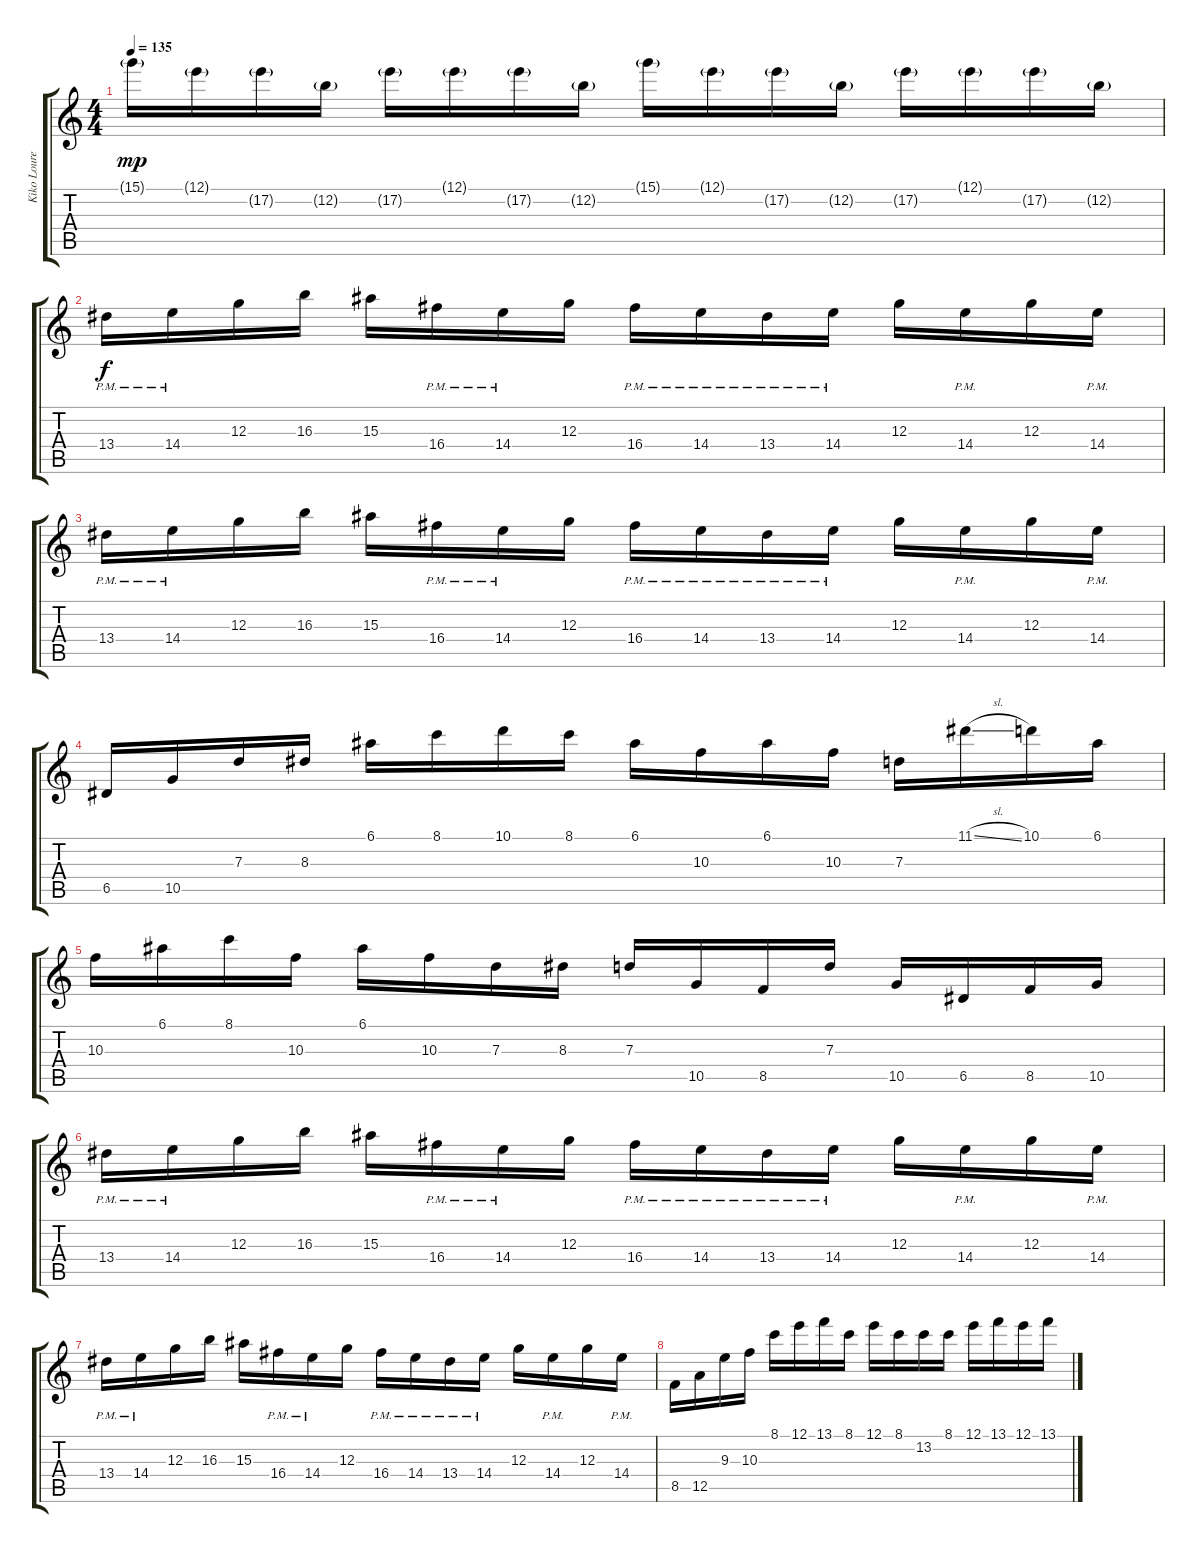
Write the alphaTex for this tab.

\track ("Kiko Loureiro Lead " "Kiko Loure") {instrument distortionguitar}
\staff {score tabs}
\tuning (E4 B3 G3 D3 A2 E2) {hide}
\ts (4 4)
\tempo 135
\clef g2
\ks c
15.1{g}.16{dy mp balance 16} 12.1{g}.16 17.2{g}.16 12.2{g}.16 17.2{g}.16 12.1{g}.16 17.2{g}.16 12.2{g}.16 15.1{g}.16 12.1{g}.16 17.2{g}.16 12.2{g}.16 17.2{g}.16 12.1{g}.16 17.2{g}.16 12.2{g}.16 |
13.4{pm}.16{dy f balance 11} 14.4{pm}.16 12.3.16 16.3.16 15.3.16 16.4{pm}.16 14.4{pm}.16 12.3.16 16.4{pm}.16 14.4{pm}.16 13.4{pm}.16 14.4{pm}.16 12.3.16 14.4{pm}.16 12.3.16 14.4{pm}.16 |
13.4{pm}.16 14.4{pm}.16 12.3.16 16.3.16 15.3.16 16.4{pm}.16 14.4{pm}.16 12.3.16 16.4{pm}.16 14.4{pm}.16 13.4{pm}.16 14.4{pm}.16 12.3.16 14.4{pm}.16 12.3.16 14.4{pm}.16 |
6.5.16 10.5.16 7.3.16 8.3.16 6.1.16 8.1.16 10.1.16 8.1.16 6.1.16 10.3.16 6.1.16 10.3.16 7.3.16 11.1{sl}.16 10.1.16 6.1.16 |
10.3.16 6.1.16 8.1.16 10.3.16 6.1.16 10.3.16 7.3.16 8.3.16 7.3.16 10.5.16 8.5.16 7.3.16 10.5.16 6.5.16 8.5.16 10.5.16 |
13.4{pm}.16 14.4{pm}.16 12.3.16 16.3.16 15.3.16 16.4{pm}.16 14.4{pm}.16 12.3.16 16.4{pm}.16 14.4{pm}.16 13.4{pm}.16 14.4{pm}.16 12.3.16 14.4{pm}.16 12.3.16 14.4{pm}.16 |
13.4{pm}.16 14.4{pm}.16 12.3.16 16.3.16 15.3.16 16.4{pm}.16 14.4{pm}.16 12.3.16 16.4{pm}.16 14.4{pm}.16 13.4{pm}.16 14.4{pm}.16 12.3.16 14.4{pm}.16 12.3.16 14.4{pm}.16 |
8.5.16 12.5.16 9.3.16 10.3.16 8.1.16 12.1.16 13.1.16 8.1.16 12.1.16 8.1.16 13.2.16 8.1.16 12.1.16 13.1.16 12.1.16 13.1.16
